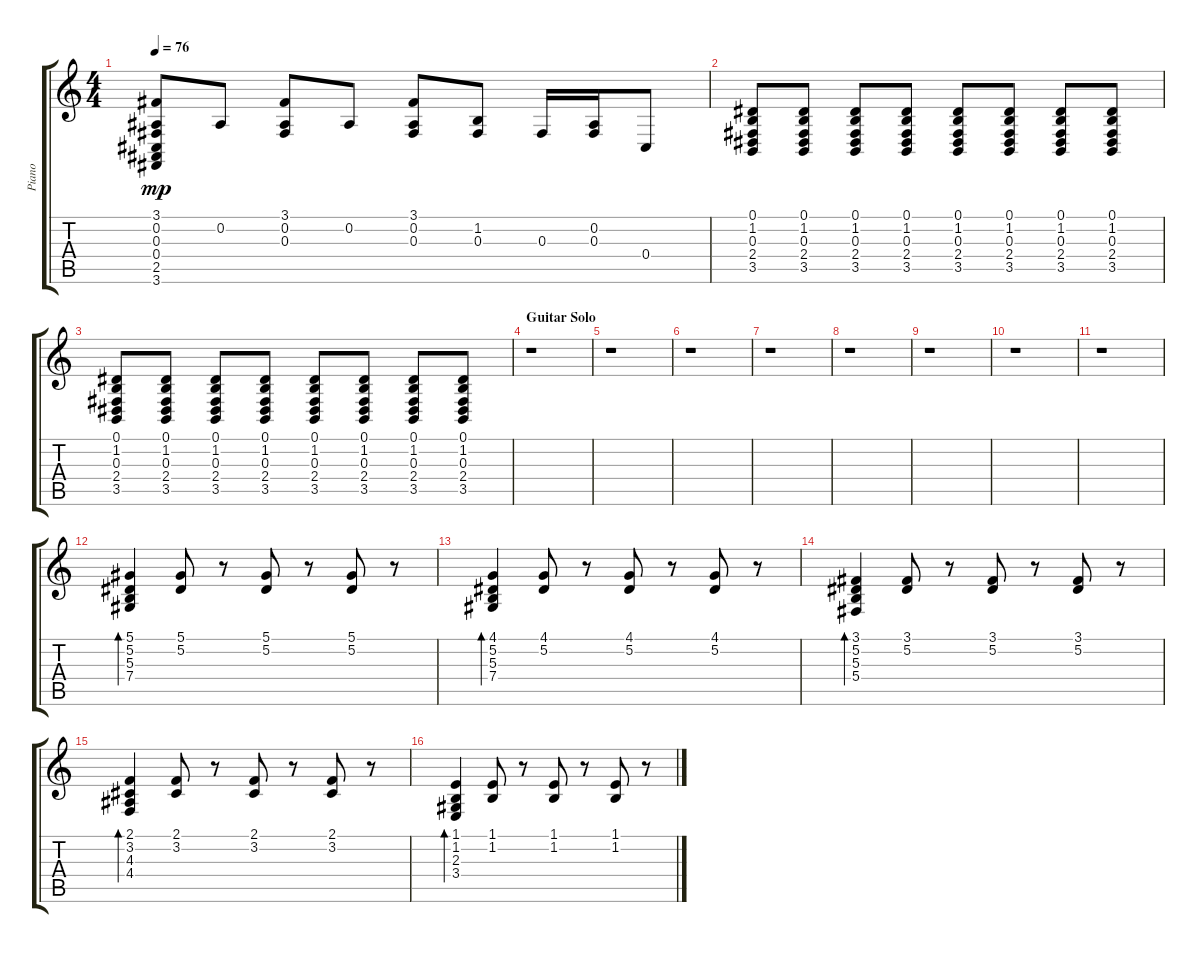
\track ("Piano" "Piano") {instrument acousticgrandpiano}
\staff {score tabs}
\tuning (Eb4 Bb3 Gb3 Db3 Ab2 Eb2) {hide}
\ts (4 4)
\tempo 76
\clef g2
\ks c
(3.1 0.2 0.3 0.4 2.5 3.6).8{dy mp} 0.2.8 (3.1 0.2 0.3).8 0.2.8 (3.1 0.2 0.3).8 (1.2 0.3).8 0.3.16 (0.2 0.3).16 0.4.8 |
(0.1 1.2 0.3 2.4 3.5).8 (0.1 1.2 0.3 2.4 3.5).8 (0.1 1.2 0.3 2.4 3.5).8 (0.1 1.2 0.3 2.4 3.5).8 (0.1 1.2 0.3 2.4 3.5).8 (0.1 1.2 0.3 2.4 3.5).8 (0.1 1.2 0.3 2.4 3.5).8 (0.1 1.2 0.3 2.4 3.5).8 |
(0.1 1.2 0.3 2.4 3.5).8 (0.1 1.2 0.3 2.4 3.5).8 (0.1 1.2 0.3 2.4 3.5).8 (0.1 1.2 0.3 2.4 3.5).8 (0.1 1.2 0.3 2.4 3.5).8 (0.1 1.2 0.3 2.4 3.5).8 (0.1 1.2 0.3 2.4 3.5).8 (0.1 1.2 0.3 2.4 3.5).8 |
\section ("" "Guitar Solo")
r.1 |
r.1 |
r.1 |
r.1 |
r.1 |
r.1 |
r.1 |
r.1 |
(5.1 5.2 5.3 7.4).4{bd 60} (5.1 5.2).8 r.8 (5.1 5.2).8 r.8 (5.1 5.2).8 r.8 |
(4.1 5.2 5.3 7.4).4{bd 60} (4.1 5.2).8 r.8 (4.1 5.2).8 r.8 (4.1 5.2).8 r.8 |
(3.1 5.2 5.3 5.4).4{bd 60} (3.1 5.2).8 r.8 (3.1 5.2).8 r.8 (3.1 5.2).8 r.8 |
(2.1 3.2 4.3 4.4).4{bd 60} (2.1 3.2).8 r.8 (2.1 3.2).8 r.8 (2.1 3.2).8 r.8 |
(1.1 1.2 2.3 3.4).4{bd 60} (1.1 1.2).8 r.8 (1.1 1.2).8 r.8 (1.1 1.2).8 r.8
